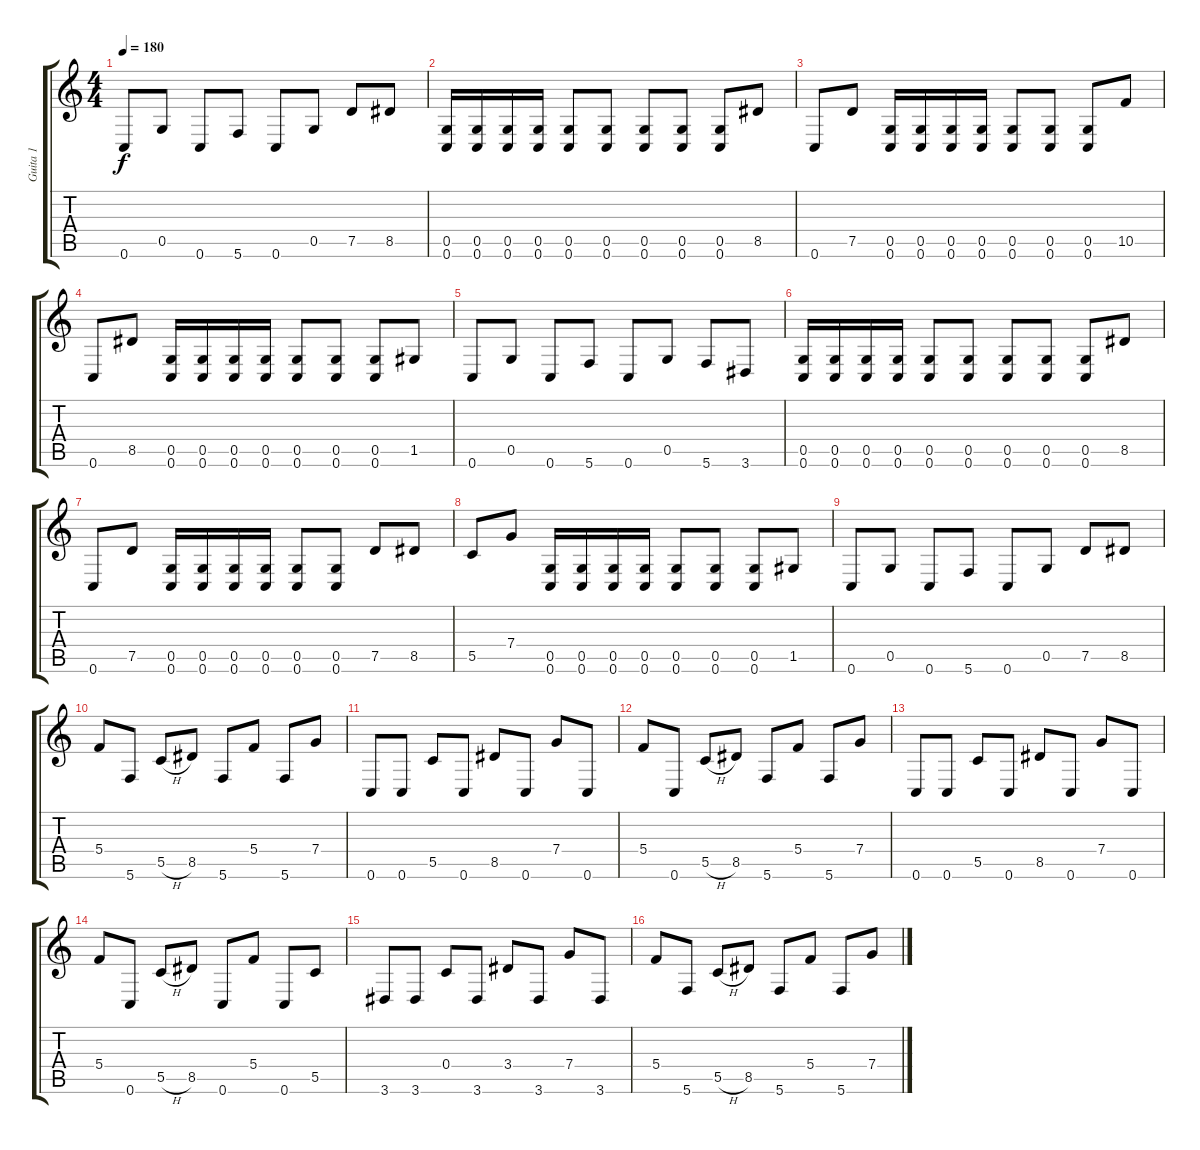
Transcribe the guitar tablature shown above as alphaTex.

\track ("Guita 1" "Guita 1") {instrument distortionguitar}
\staff {score tabs}
\tuning (D4 A3 F3 C3 G2 C2) {hide}
\ts (4 4)
\tempo 180
\clef g2
\ks c
0.6.8{dy f} 0.5.8 0.6.8 5.6.8 0.6.8 0.5.8 7.5.8 8.5.8 |
(0.5 0.6).16 (0.5 0.6).16 (0.5 0.6).16 (0.5 0.6).16 (0.5 0.6).8 (0.5 0.6).8 (0.5 0.6).8 (0.5 0.6).8 (0.5 0.6).8 8.5.8 |
0.6.8 7.5.8 (0.5 0.6).16 (0.5 0.6).16 (0.5 0.6).16 (0.5 0.6).16 (0.5 0.6).8 (0.5 0.6).8 (0.5 0.6).8 10.5.8 |
0.6.8 8.5.8 (0.5 0.6).16 (0.5 0.6).16 (0.5 0.6).16 (0.5 0.6).16 (0.5 0.6).8 (0.5 0.6).8 (0.5 0.6).8 1.5.8 |
0.6.8 0.5.8 0.6.8 5.6.8 0.6.8 0.5.8 5.6.8 3.6.8 |
(0.5 0.6).16 (0.5 0.6).16 (0.5 0.6).16 (0.5 0.6).16 (0.5 0.6).8 (0.5 0.6).8 (0.5 0.6).8 (0.5 0.6).8 (0.5 0.6).8 8.5.8 |
0.6.8 7.5.8 (0.5 0.6).16 (0.5 0.6).16 (0.5 0.6).16 (0.5 0.6).16 (0.5 0.6).8 (0.5 0.6).8 7.5.8 8.5.8 |
5.5.8 7.4.8 (0.5 0.6).16 (0.5 0.6).16 (0.5 0.6).16 (0.5 0.6).16 (0.5 0.6).8 (0.5 0.6).8 (0.5 0.6).8 1.5.8 |
0.6.8 0.5.8 0.6.8 5.6.8 0.6.8 0.5.8 7.5.8 8.5.8 |
5.4.8 5.6.8 5.5{h}.8 8.5.8 5.6.8 5.4.8 5.6.8 7.4.8 |
0.6.8 0.6.8 5.5.8 0.6.8 8.5.8 0.6.8 7.4.8 0.6.8 |
5.4.8 0.6.8 5.5{h}.8 8.5.8 5.6.8 5.4.8 5.6.8 7.4.8 |
0.6.8 0.6.8 5.5.8 0.6.8 8.5.8 0.6.8 7.4.8 0.6.8 |
5.4.8 0.6.8 5.5{h}.8 8.5.8 0.6.8 5.4.8 0.6.8 5.5.8 |
3.6.8 3.6.8 0.4.8 3.6.8 3.4.8 3.6.8 7.4.8 3.6.8 |
5.4.8 5.6.8 5.5{h}.8 8.5.8 5.6.8 5.4.8 5.6.8 7.4.8
